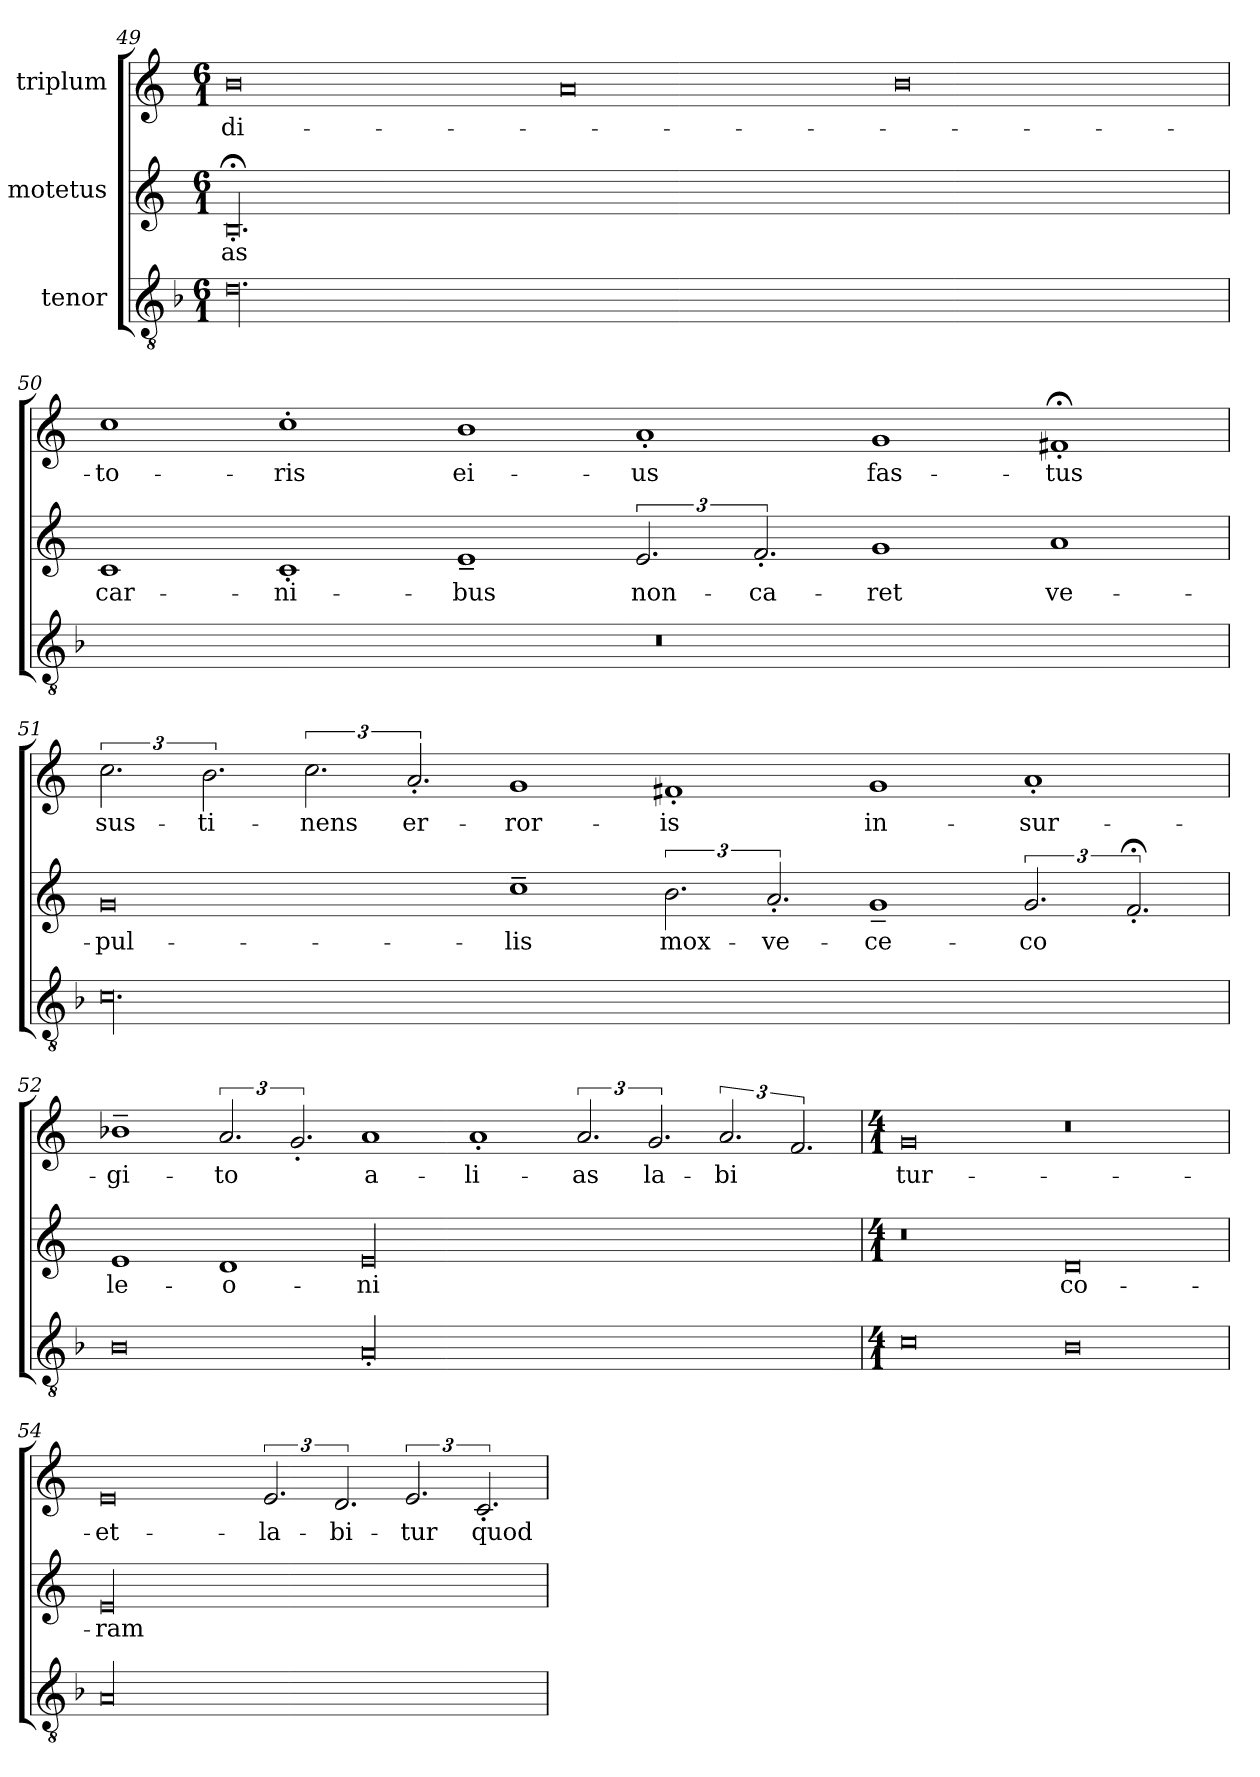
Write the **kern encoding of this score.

**kern	**kern	**text	**kern	**text
*part3	*part2	*part2	*part1	*part1
*staff3	*staff2	*staff2	*staff1	*staff1
*I"tenor	*I"motetus	*	*I"triplum	*
*clefGv2	*clefG2	*	*clefG2	*
*k[b-]	*k[]	*	*k[]	*
*F:	*C:	*	*C:	*
*M6/1	*M6/1	*	*M6/1	*
=49	=49	=49	=49	=49
00.d\	00.B;<'/	-as	0b\	-di-
.	.	.	0a/	.
.	.	.	0b\	.
=50	=50	=50	=50	=50
00.r	1c/	car-	1cc\	-to-
.	1c'/	-ni-	1cc'\	-ris
.	1e~/	-bus	1b\	ei-
.	3.e/	non-	1a'/	-us
.	3.f'/	ca-	.	.
.	1g/	-ret	1g/	fas-
.	1a/	ve-	1f#X;<'/	-tus
!!LO:LB:g=z
=51	=51	=51	=51	=51
00.c\	0g/	-pul-	3.cc\	sus-
.	.	.	3.b\	-ti-
.	.	.	3.cc\	-nens
.	.	.	3.a'/	er-
.	1cc~\	-lis	1g/	-ror-
.	3.b\	mox-	1f#X'/	-is
.	3.a'/	ve-	.	.
.	1g~/	ce-	1g/	in-
.	3.g/	-co	1a'/	-sur-
.	3.f;<'/	.	.	.
=52	=52	=52	=52	=52
0B-\	1e/	le-	1b-X~\	-gi-
.	1d/	-o-	3.a/	-to
.	.	.	3.g'/	.
00A'/	00e/	-ni	1a/	a-
.	.	.	1a'/	-li-
.	.	.	3.a/	-as
.	.	.	3.g/	la-
.	.	.	3.a/	-bi
.	.	.	3.f/	.
=53	=53	=53	=53	=53
*M4/1	*M4/1	*	*M4/1	*
0ci\	0r	.	0g/	tur-
0B-i\	0d/	co-	0r	.
!!LO:LB:g=z
=54	=54	=54	=54	=54
00Ai/	00e/	-ram	0e/	et-
.	.	.	3.e/	la-
.	.	.	3.d/	-bi-
.	.	.	3.e/	-tur
.	.	.	3.c'/	quod-
=	=	=	=	=
*-	*-	*-	*-	*-
